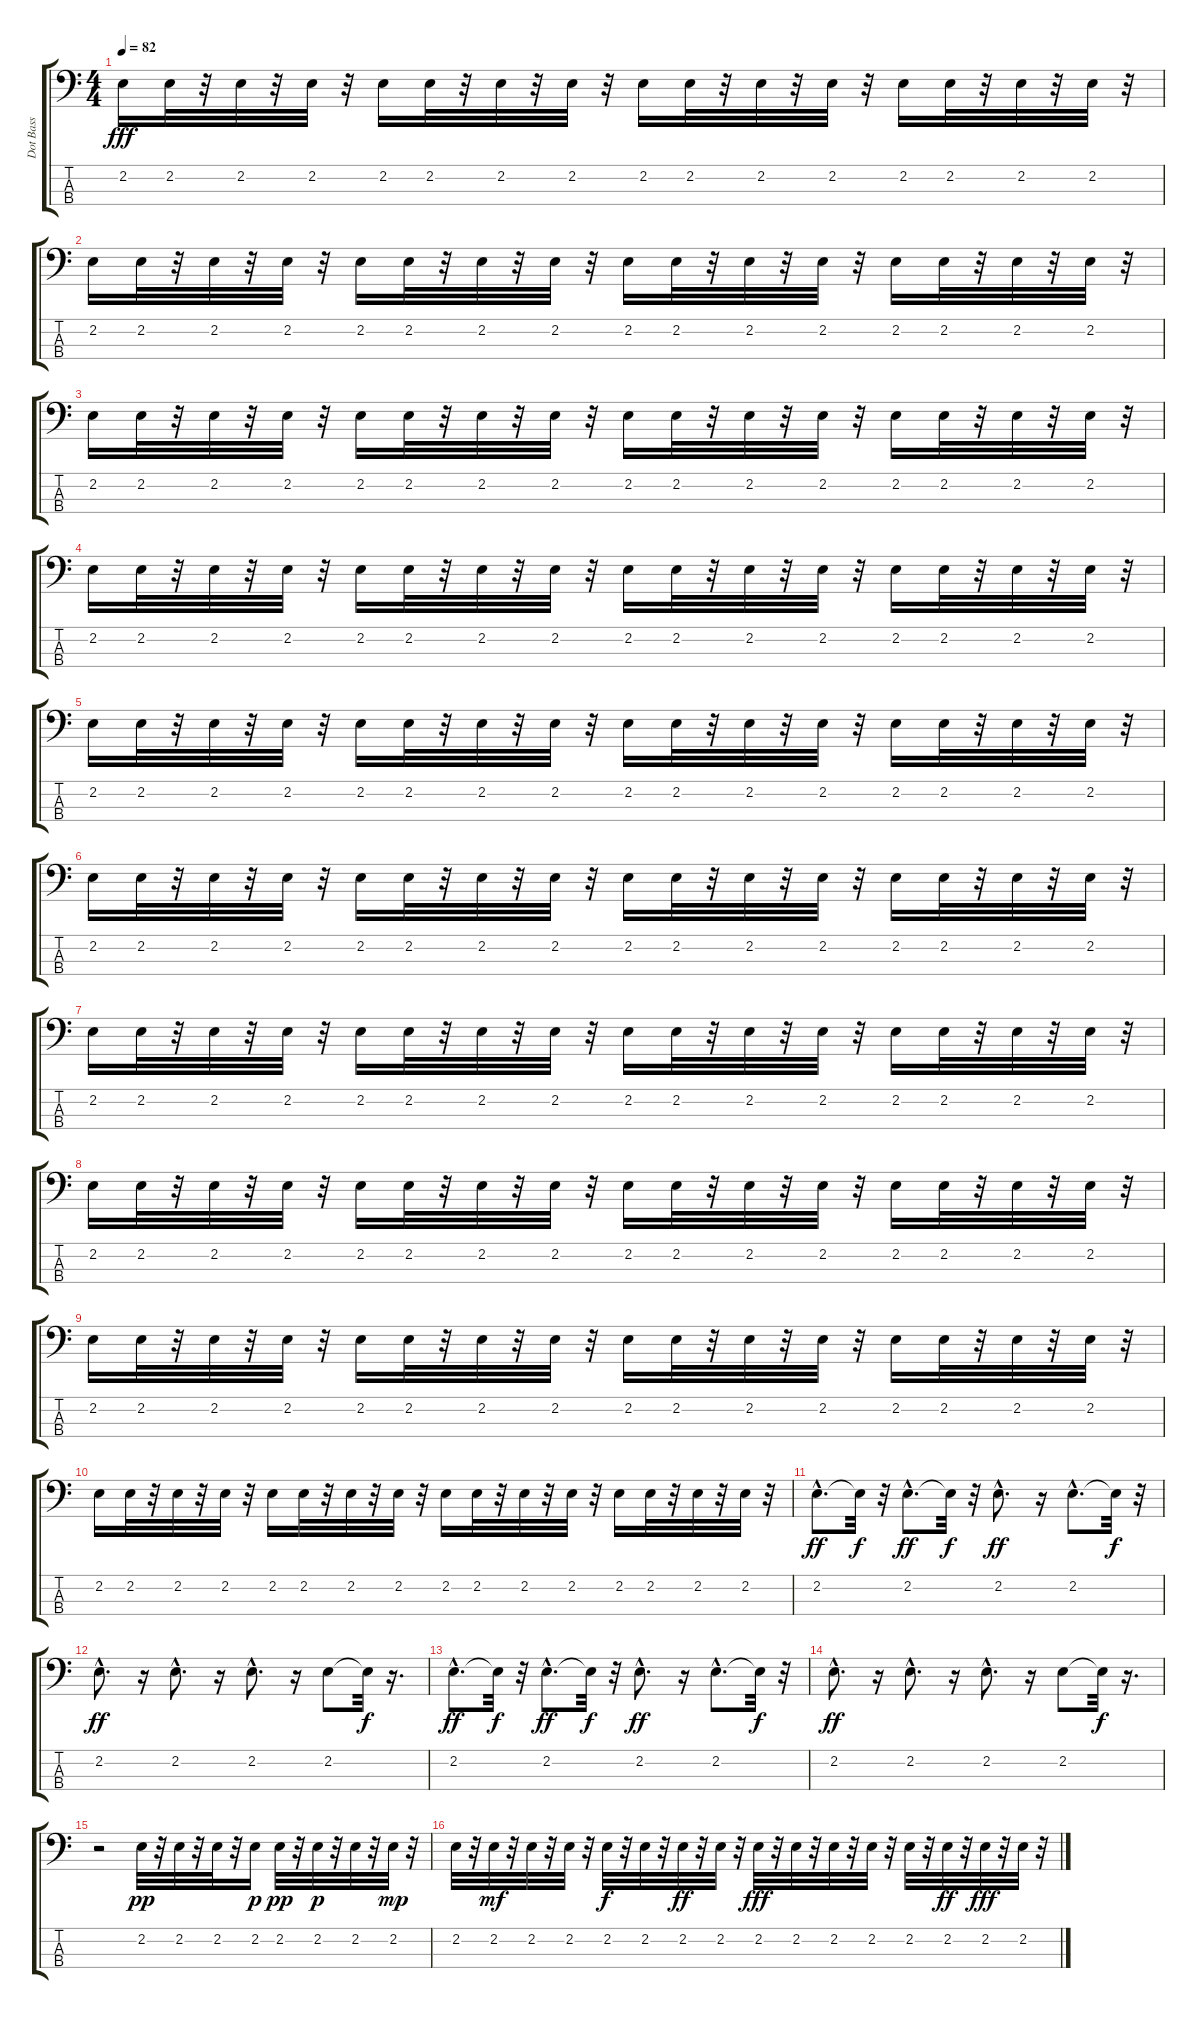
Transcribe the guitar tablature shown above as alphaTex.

\track ("Dot Bass" "Dot Bass") {instrument electricbasspick}
\staff {score tabs}
\tuning (G2 D2 A1 E1) {hide}
\ts (4 4)
\tempo 82
\clef f4
\ks c
2.2.16{dy fff} 2.2.32 r.32 2.2.32 r.32 2.2.32 r.32 2.2.16 2.2.32 r.32 2.2.32 r.32 2.2.32 r.32 2.2.16 2.2.32 r.32 2.2.32 r.32 2.2.32 r.32 2.2.16 2.2.32 r.32 2.2.32 r.32 2.2.32 r.32 |
2.2.16 2.2.32 r.32 2.2.32 r.32 2.2.32 r.32 2.2.16 2.2.32 r.32 2.2.32 r.32 2.2.32 r.32 2.2.16 2.2.32 r.32 2.2.32 r.32 2.2.32 r.32 2.2.16 2.2.32 r.32 2.2.32 r.32 2.2.32 r.32 |
2.2.16 2.2.32 r.32 2.2.32 r.32 2.2.32 r.32 2.2.16 2.2.32 r.32 2.2.32 r.32 2.2.32 r.32 2.2.16 2.2.32 r.32 2.2.32 r.32 2.2.32 r.32 2.2.16 2.2.32 r.32 2.2.32 r.32 2.2.32 r.32 |
2.2.16 2.2.32 r.32 2.2.32 r.32 2.2.32 r.32 2.2.16 2.2.32 r.32 2.2.32 r.32 2.2.32 r.32 2.2.16 2.2.32 r.32 2.2.32 r.32 2.2.32 r.32 2.2.16 2.2.32 r.32 2.2.32 r.32 2.2.32 r.32 |
2.2.16 2.2.32 r.32 2.2.32 r.32 2.2.32 r.32 2.2.16 2.2.32 r.32 2.2.32 r.32 2.2.32 r.32 2.2.16 2.2.32 r.32 2.2.32 r.32 2.2.32 r.32 2.2.16 2.2.32 r.32 2.2.32 r.32 2.2.32 r.32 |
2.2.16 2.2.32 r.32 2.2.32 r.32 2.2.32 r.32 2.2.16 2.2.32 r.32 2.2.32 r.32 2.2.32 r.32 2.2.16 2.2.32 r.32 2.2.32 r.32 2.2.32 r.32 2.2.16 2.2.32 r.32 2.2.32 r.32 2.2.32 r.32 |
2.2.16 2.2.32 r.32 2.2.32 r.32 2.2.32 r.32 2.2.16 2.2.32 r.32 2.2.32 r.32 2.2.32 r.32 2.2.16 2.2.32 r.32 2.2.32 r.32 2.2.32 r.32 2.2.16 2.2.32 r.32 2.2.32 r.32 2.2.32 r.32 |
2.2.16 2.2.32 r.32 2.2.32 r.32 2.2.32 r.32 2.2.16 2.2.32 r.32 2.2.32 r.32 2.2.32 r.32 2.2.16 2.2.32 r.32 2.2.32 r.32 2.2.32 r.32 2.2.16 2.2.32 r.32 2.2.32 r.32 2.2.32 r.32 |
2.2.16 2.2.32 r.32 2.2.32 r.32 2.2.32 r.32 2.2.16 2.2.32 r.32 2.2.32 r.32 2.2.32 r.32 2.2.16 2.2.32 r.32 2.2.32 r.32 2.2.32 r.32 2.2.16 2.2.32 r.32 2.2.32 r.32 2.2.32 r.32 |
2.2.16 2.2.32 r.32 2.2.32 r.32 2.2.32 r.32 2.2.16 2.2.32 r.32 2.2.32 r.32 2.2.32 r.32 2.2.16 2.2.32 r.32 2.2.32 r.32 2.2.32 r.32 2.2.16 2.2.32 r.32 2.2.32 r.32 2.2.32 r.32 |
2.2{hac}.8{d dy ff} 2.2{t}.32{dy f} r.32 2.2{hac}.8{d dy ff} 2.2{t}.32{dy f} r.32 2.2{hac}.8{d dy ff} r.16 2.2{hac}.8{d} 2.2{t}.32{dy f} r.32 |
2.2{hac}.8{d dy ff} r.16 2.2{hac}.8{d} r.16 2.2{hac}.8{d} r.16 2.2.8 2.2{t}.32{dy f} r.16{d} |
2.2{hac}.8{d dy ff} 2.2{t}.32{dy f} r.32 2.2{hac}.8{d dy ff} 2.2{t}.32{dy f} r.32 2.2{hac}.8{d dy ff} r.16 2.2{hac}.8{d} 2.2{t}.32{dy f} r.32 |
2.2{hac}.8{d dy ff} r.16 2.2{hac}.8{d} r.16 2.2{hac}.8{d} r.16 2.2.8 2.2{t}.32{dy f} r.16{d} |
r.2 2.2.32{dy pp} r.32 2.2.32 r.32 2.2.32 r.32 2.2.16{dy p} 2.2.32{dy pp} r.32 2.2.32{dy p} r.32 2.2.32 r.32 2.2.32{dy mp} r.32 |
2.2.32 r.32 2.2.32{dy mf} r.32 2.2.32 r.32 2.2.32 r.32 2.2.32{dy f} r.32 2.2.32 r.32 2.2.32{dy ff} r.32 2.2.32 r.32 2.2.32{dy fff} r.32 2.2.32 r.32 2.2.32 r.32 2.2.32 r.32 2.2.32 r.32 2.2.32{dy ff} r.32 2.2.32{dy fff} r.32 2.2.32 r.32
